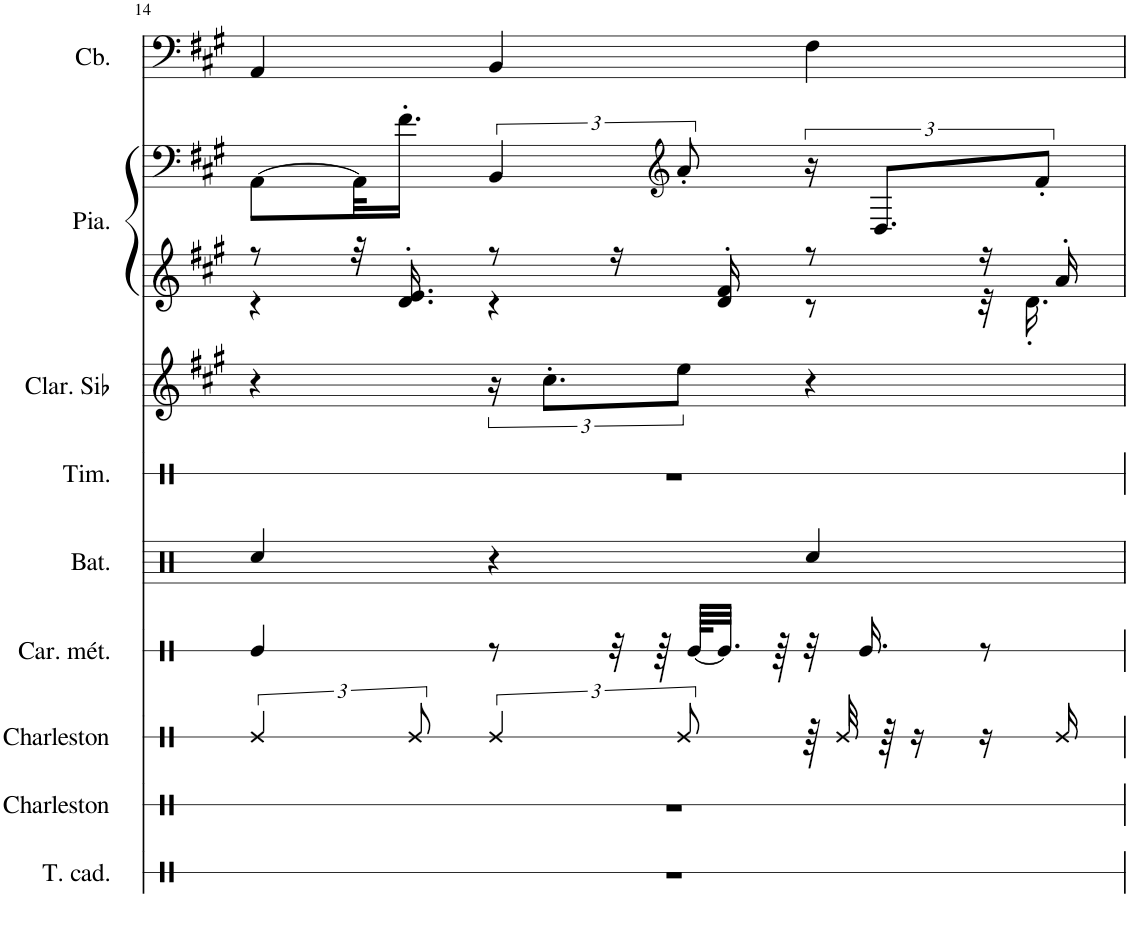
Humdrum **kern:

**kern	**kern	**kern	**kern	**kern	**kern	**kern	**kern	**kern	**kern
*part9	*part8	*part7	*part6	*part5	*part4	*part3	*part2	*part2	*part1
*staff10	*staff9	*staff8	*staff7	*staff6	*staff5	*staff4	*staff3	*staff2	*staff1
*I"Tambour sur cadre, TOMS	*I"Charleston, OPEN HIHAT	*I"Charleston, CLOSED H.H	*I"Carillon en métal, PERCUSSION	*I"Batterie, SNARE DRUM	*I"Timbre, BASS DRUM	*I"Clarinette en Sib	*I"Piano, A.PIANO 1	*	*I"Contrebasse, ACOU BASS
*I'T. cad.	*I'Charleston	*I'Charleston	*I'Car. mét.	*I'Bat.	*I'Tim.	*I'Clar. Sib	*I'Pia.	*	*I'Cb.
!!LO:PB:g=z
*clefX	*clefX	*clefX	*clefX	*clefX	*clefX	*clefG2	*clefG2	*clefF4	*clefF4
*	*	*	*	*	*	*Trd1c2	*	*	*Trd7c12
*k[]	*k[]	*k[]	*k[]	*k[]	*k[]	*k[f#c#g#]	*k[f#c#g#]	*k[f#c#g#]	*k[f#c#g#]
*M3/4	*M3/4	*M3/4	*M3/4	*M3/4	*M3/4	*M3/4	*M3/4	*M3/4	*M3/4
=14	=14	=14	=14	=14	=14	=14	=14	=14	=14
*	*	*	*	*	*	*	*^	*	*
2.r	2.r	6Re/	4Re/	4Rcc/	2.r	4r	8r	4r	[8AA\L	4AA/
.	.	.	.	.	.	.	32r	.	32AA\KL]	.
.	.	.	.	.	.	.	16.d/' 16.e/'	.	16.f#'\JJ	.
.	.	12Re/	.	.	.	.	.	.	.	.
.	.	6Re/	8r	4r	.	24r	8r	4r	6BB/	4BB/
.	.	.	.	.	.	12.cc#'\L	.	.	.	.
.	.	.	32r	.	.	.	16r	.	.	.
.	.	.	64r	.	.	.	.	.	.	.
*	*	*	*	*	*	*	*	*	*clefG2	*
.	.	12Re/	.	.	.	12ee\J	.	.	12a'/	.
.	.	.	[64Re/KLLL	.	.	.	.	.	.	.
.	.	.	32.Re/JJJ]	.	.	.	16d/' 16f#/'	.	.	.
.	.	.	64r	.	.	.	.	.	.	.
.	.	64r	32r	4Rcc/	.	4r	8r	8r	24r	4F#\
.	.	32Re/	.	.	.	.	.	.	.	.
.	.	.	16.Re/	.	.	.	.	.	.	.
.	.	.	.	.	.	.	.	.	12.D/L	.
.	.	64r	.	.	.	.	.	.	.	.
.	.	16r	.	.	.	.	.	.	.	.
.	.	16r	8r	.	.	.	16r	32r	.	.
.	.	.	.	.	.	.	.	16.d'\	.	.
.	.	.	.	.	.	.	.	.	12f#'/J	.
.	.	16Re/	.	.	.	.	16a'/	.	.	.
*	*	*	*	*	*	*	*v	*v	*	*
=	=	=	=	=	=	=	=	=	=
*-	*-	*-	*-	*-	*-	*-	*-	*-	*-
